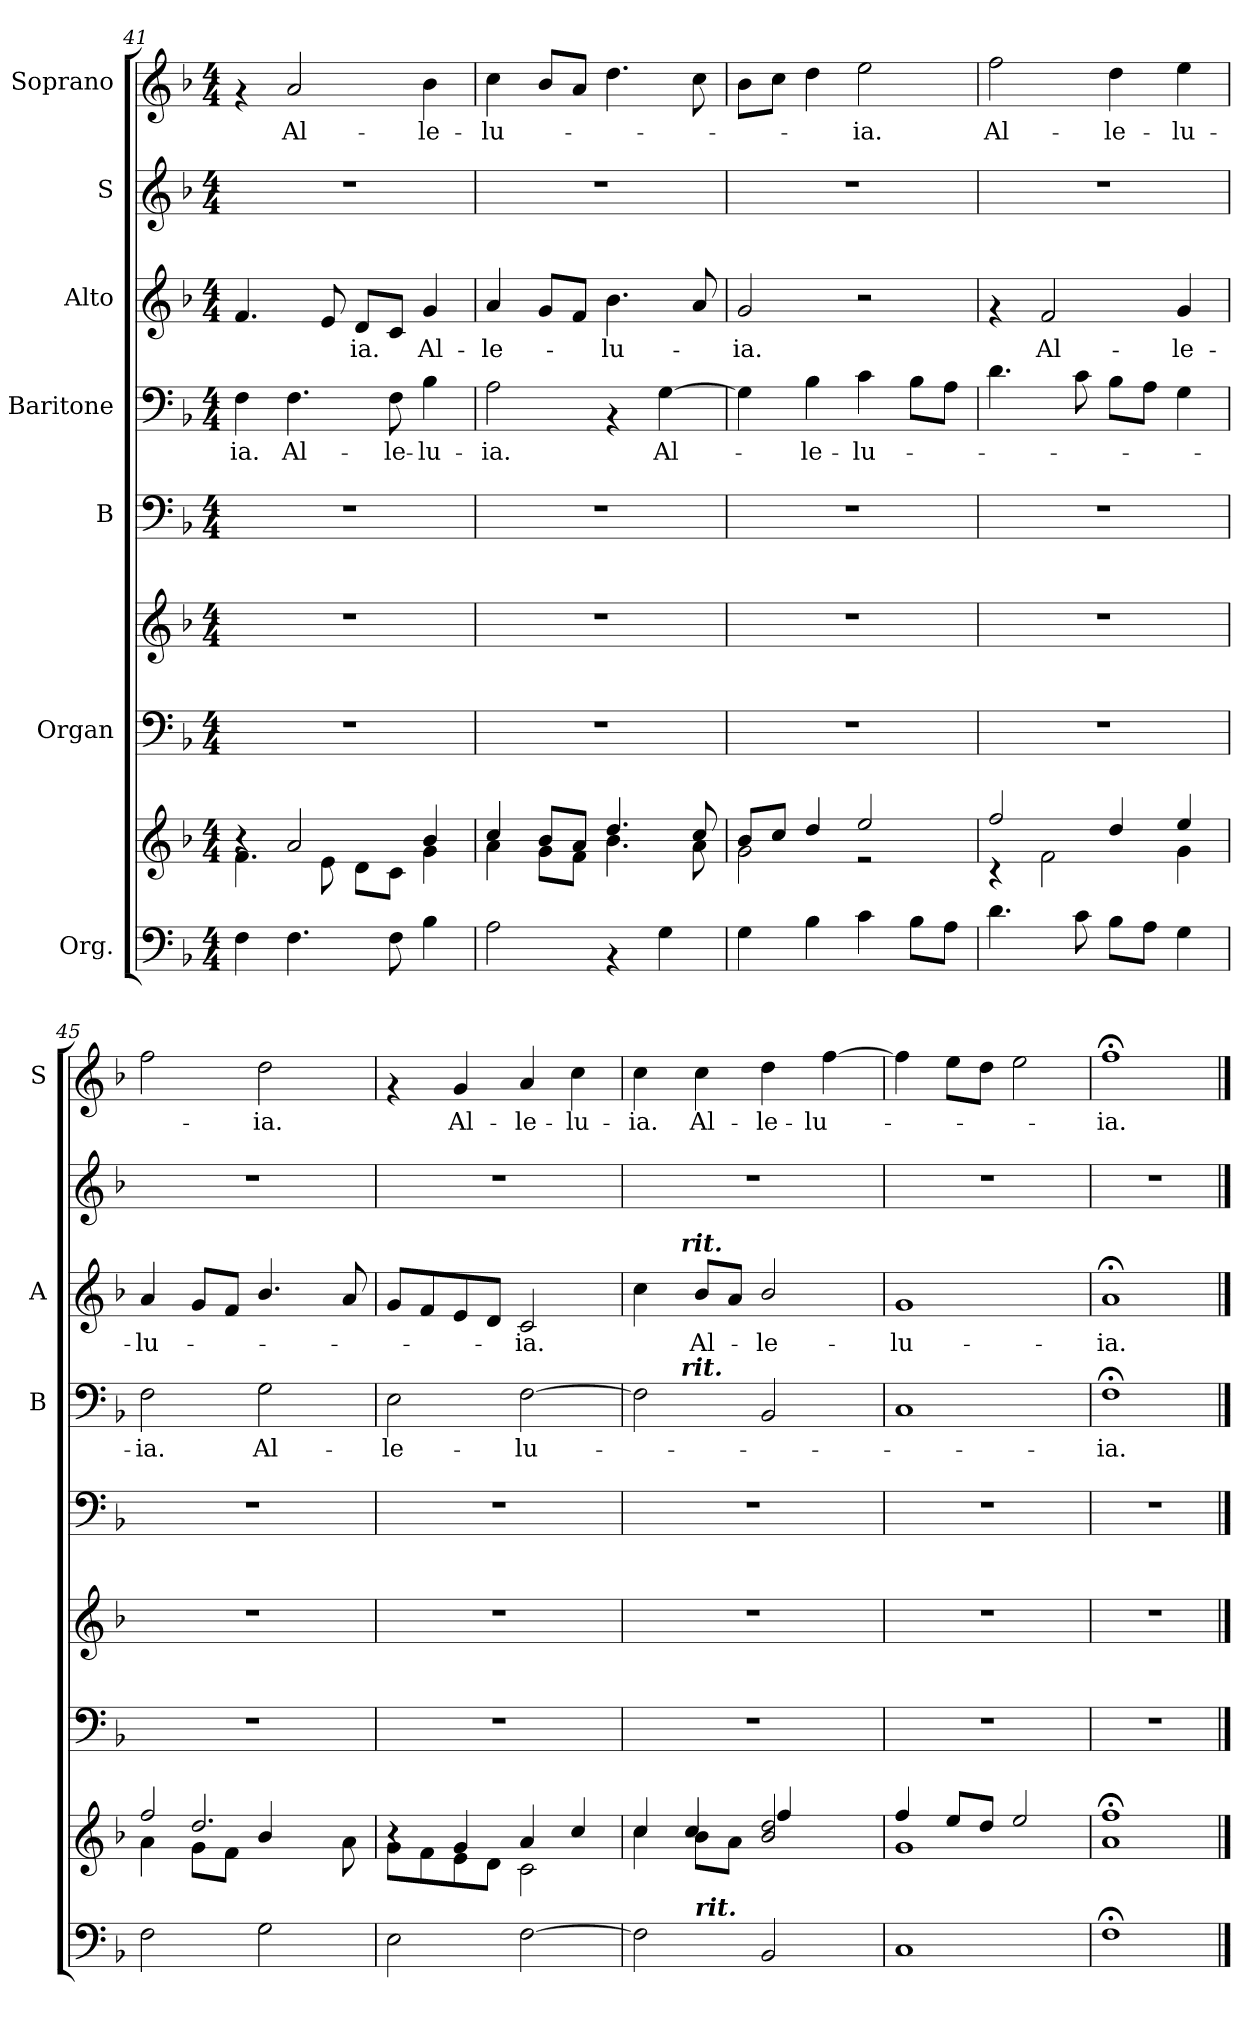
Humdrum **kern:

**kern	**kern	**kern	**kern	**kern	**kern	**text	**kern	**text	**kern	**kern	**text
*part7	*part7	*part6	*part6	*part5	*part4	*part4	*part3	*part3	*part2	*part1	*part1
*staff9	*staff8	*staff7	*staff6	*staff5	*staff4	*staff4	*staff3	*staff3	*staff2	*staff1	*staff1
*I"Org.	*	*I"Organ	*	*I"B	*I"Baritone	*	*I"Alto	*	*I"S	*I"Soprano	*
*	*	*	*	*	*I'B	*	*I'A	*	*	*I'S	*
*clefF4	*clefG2	*clefF4	*clefG2	*clefF4	*clefF4	*	*clefG2	*	*clefG2	*clefG2	*
*k[b-]	*k[b-]	*k[b-]	*k[b-]	*k[b-]	*k[b-]	*	*k[b-]	*	*k[b-]	*k[b-]	*
*F:	*F:	*F:	*F:	*F:	*F:	*	*F:	*	*F:	*F:	*
*M4/4	*M4/4	*M4/4	*M4/4	*M4/4	*M4/4	*	*M4/4	*	*M4/4	*M4/4	*
=41	=41	=41	=41	=41	=41	=41	=41	=41	=41	=41	=41
*	*^	*	*	*	*	*	*	*	*	*	*
!	!	!	!	!	!	!	!LO:LY:b	!	!	!	!	!
4F\	4ra	4.f\	1r	1r	1r	4F\	-ia.	4.f/	.	1r	4rf	.
!	!	!	!	!	!	!	!LO:LY:b	!	!	!	!	!LO:LY:b
4.F\	2a/	.	.	.	.	4.F\	Al-	.	.	.	2a/	Al-
.	.	8e\	.	.	.	.	.	8e/	.	.	.	.
!	!	!	!	!	!	!	!	!	!LO:LY:b	!	!	!
.	.	8d\L	.	.	.	.	.	8d/L	-ia.	.	.	.
!	!	!	!	!	!	!	!LO:LY:b	!	!	!	!	!
8F\	.	8c\J	.	.	.	8F\	-le-	8c/J	.	.	.	.
!	!	!	!	!	!	!	!LO:LY:b	!	!LO:LY:b	!	!	!LO:LY:b
4B-\	4b-/	4g\	.	.	.	4B-\	-lu-	4g/	Al-	.	4b-\	-le-
=42	=42	=42	=42	=42	=42	=42	=42	=42	=42	=42	=42	=42
!	!	!	!	!	!	!	!LO:LY:b	!	!LO:LY:b	!	!	!LO:LY:b
2A\	4cc/	4a\	1r	1r	1r	2A\	-ia.	4a/	-le-	1r	4cc\	-lu-
.	8b-/L	8g\L	.	.	.	.	.	8g/L	.	.	8b-/L	.
.	8a/J	8f\J	.	.	.	.	.	8f/J	.	.	8a/J	.
!	!	!	!	!	!	!	!	!	!LO:LY:b	!	!	!
4rAA	4.dd/	4.b-\	.	.	.	4rAA	.	4.b-\	-lu-	.	4.dd\	.
!	!	!	!	!	!	!	!LO:LY:b	!	!	!	!	!
4G\	.	.	.	.	.	[>4G\	Al-	.	.	.	.	.
.	8cc/	8a\	.	.	.	.	.	8a/	.	.	8cc\	.
!!LO:PB:g=z
=43	=43	=43	=43	=43	=43	=43	=43	=43	=43	=43	=43	=43
!	!	!	!	!	!	!	!	!	!LO:LY:b	!	!	!
4G\	8b-/L	2g\	1r	1r	1r	4G\]	.	2g/	-ia.	1r	8b-\L	.
.	8cc/J	.	.	.	.	.	.	.	.	.	8cc\J	.
!	!	!	!	!	!	!	!LO:LY:b	!	!	!	!	!
4B-\	4dd/	.	.	.	.	4B-\	-le-	.	.	.	4dd\	.
!	!	!	!	!	!	!	!LO:LY:b	!	!	!	!	!LO:LY:b
4c\	2ee/	2r	.	.	.	4c\	-lu-	2r	.	.	2ee\	-ia.
8B-\L	.	.	.	.	.	8B-\L	.	.	.	.	.	.
8A\J	.	.	.	.	.	8A\J	.	.	.	.	.	.
=44	=44	=44	=44	=44	=44	=44	=44	=44	=44	=44	=44	=44
!	!	!	!	!	!	!	!	!	!	!	!	!LO:LY:b
4.d\	2ff/	4rc	1r	1r	1r	4.d\	.	4rf	.	1r	2ff\	Al-
!	!	!	!	!	!	!	!	!	!LO:LY:b	!	!	!
.	.	2f\	.	.	.	.	.	2f/	Al-	.	.	.
8c\	.	.	.	.	.	8c\	.	.	.	.	.	.
!	!	!	!	!	!	!	!	!	!	!	!	!LO:LY:b
8B-\L	4dd/	.	.	.	.	8B-\L	.	.	.	.	4dd\	-le-
8A\J	.	.	.	.	.	8A\J	.	.	.	.	.	.
!	!	!	!	!	!	!	!	!	!LO:LY:b	!	!	!LO:LY:b
4G\	4ee/	4g\	.	.	.	4G\	.	4g/	-le-	.	4ee\	-lu-
=45	=45	=45	=45	=45	=45	=45	=45	=45	=45	=45	=45	=45
*	*	*^	*	*	*	*	*	*	*	*	*	*
!	!	!	!	!	!	!	!	!LO:LY:b	!	!LO:LY:b	!	!	!
2F\	4a\	2ff/	4ryy	1r	1r	1r	2F\	-ia.	4a/	-lu-	1r	2ff\	.
.	2.dd/	.	8g\L	.	.	.	.	.	8g/L	.	.	.	.
.	.	.	8f\J	.	.	.	.	.	8f/J	.	.	.	.
!	!	!	!	!	!	!	!	!LO:LY:b	!	!	!	!	!LO:LY:b
2G\	.	2ryy	4b-/	.	.	.	2G\	Al-	4.b-/	.	.	2dd\	-ia.
.	.	.	8ryy	.	.	.	.	.	.	.	.	.	.
.	.	.	8a\	.	.	.	.	.	8a/	.	.	.	.
=46	=46	=46	=46	=46	=46	=46	=46	=46	=46	=46	=46	=46	=46
!	!	!	!	!	!	!	!	!LO:LY:b	!	!	!	!	!
*	*	*v	*v	*	*	*	*	*	*	*	*	*	*
2E\	4ra	8g\L	1r	1r	1r	2E\	-le-	8g/L	.	1r	4rf	.
.	.	8f\	.	.	.	.	.	8f/	.	.	.	.
!	!	!	!	!	!	!	!	!	!	!	!	!LO:LY:b
.	4g/	8e\	.	.	.	.	.	8e/	.	.	4g/	Al-
.	.	8d\J	.	.	.	.	.	8d/J	.	.	.	.
!	!	!	!	!	!	!	!LO:LY:b	!	!LO:LY:b	!	!	!LO:LY:b
[>2F\	4a/	2c\	.	.	.	[>2F\	-lu-	2c/	-ia.	.	4a/	-le-
!	!	!	!	!	!	!	!	!	!	!	!	!LO:LY:b
.	4cc/	.	.	.	.	.	.	.	.	.	4cc\	-lu-
=47	=47	=47	=47	=47	=47	=47	=47	=47	=47	=47	=47	=47
!	!	!	!	!	!	!	!	!	!	!	!	!LO:LY:b
*^	*	*	*	*	*	*^	*	*^	*	*	*	*
2F\]	4ryy	4cc\	4cc/	1r	1r	1r	2F\]	8..ryy	.	4cc\	8..ryy	.	1r	4cc\	-ia.
!	!	!	!	!	!	!	!	!	!	!	!LO:TX:a:Bi:t=rit.	!	!	!	!
!	!	!	!	!	!	!	!	!LO:TX:a:Bi:t=rit.	!	!	!	!	!	!	!
.	.	.	.	.	.	.	.	2ryy	.	.	2ryy	.	.	.	.
!	!LO:TX:a:Bi:t=rit.	!	!	!	!	!	!	!	!	!	!	!	!	!	!
!	!	!	!	!	!	!	!	!	!	!	!	!LO:LY:b	!	!	!LO:LY:b
.	2.ryy	8b-\L	4cc/	.	.	.	.	.	.	8b-/L	.	Al-	.	4cc\	Al-
.	.	8a\J	.	.	.	.	.	.	.	8a/J	.	.	.	.	.
!	!	!	!	!	!	!	!	!	!	!	!	!LO:LY:b	!	!	!LO:LY:b
2BB-/	.	2b-/ 2dd/	4ff/	.	.	.	2BB-/	.	.	2b-/	.	-le-	.	4dd\	-le-
.	.	.	.	.	.	.	.	4ryy	.	.	4ryy	.	.	.	.
!	!	!	!	!	!	!	!	!	!	!	!	!	!	!	!LO:LY:b
.	.	.	4ryy	.	.	.	.	.	.	.	.	.	.	[>4ff\	-lu-
.	.	.	.	.	.	.	.	32ryy	.	.	32ryy	.	.	.	.
=48	=48	=48	=48	=48	=48	=48	=48	=48	=48	=48	=48	=48	=48	=48	=48
!	!	!	!	!	!	!	!	!	!	!	!	!LO:LY:b	!	!	!
*	*	*	*	*	*	*	*v	*v	*	*	*	*	*	*	*
*v	*v	*	*	*	*	*	*	*	*v	*v	*	*	*	*
1C	4ff/	1g	1r	1r	1r	1C	.	1g	-lu-	1r	4ff\]	.
.	8ee/L	.	.	.	.	.	.	.	.	.	8ee\L	.
.	8dd/J	.	.	.	.	.	.	.	.	.	8dd\J	.
.	2ee/	.	.	.	.	.	.	.	.	.	2ee\	.
*	*v	*v	*	*	*	*	*	*	*	*	*	*
=49	=49	=49	=49	=49	=49	=49	=49	=49	=49	=49	=49
!	!	!	!	!	!	!LO:LY:b	!	!LO:LY:b	!	!	!LO:LY:b
1F;<	1a;< 1ff;<	1r	1r	1r	1F;<	-ia.	1a;	-ia.	1r	1ff;<	-ia.
==	==	==	==	==	==	==	==	==	==	==	==
*-	*-	*-	*-	*-	*-	*-	*-	*-	*-	*-	*-
